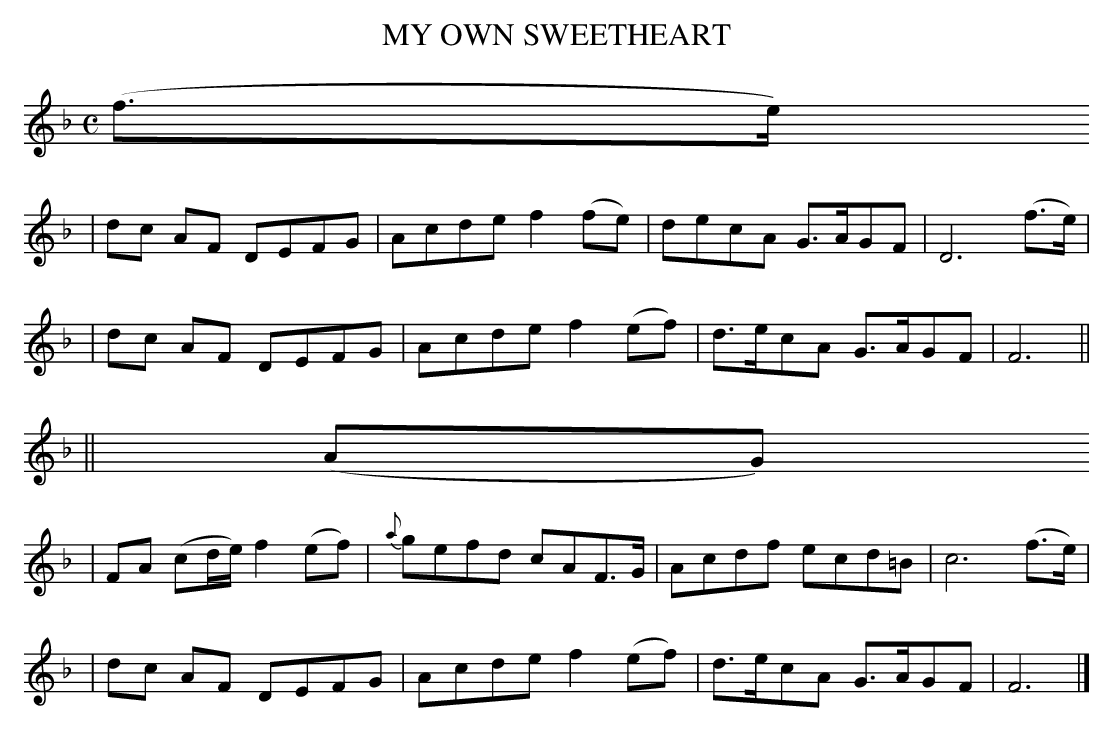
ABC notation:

X:1
T: MY OWN SWEETHEART
M: C
L: 1/8
K: F
(f>e)
| dc AF DEFG | Acde f2(fe) | decA G>AGF | D6 (f>e)|
| dc AF DEFG | Acde f2(ef) | d>ecA G>AGF | F6 ||
|| (AG)
| FA (cd/e/) f2(ef) | {a}gefd cAF>G | Acdf ecd=B | c6 (f>e) |
| dc AF DEFG | Acde f2(ef) | d>ecA G>AGF | F6 |]
